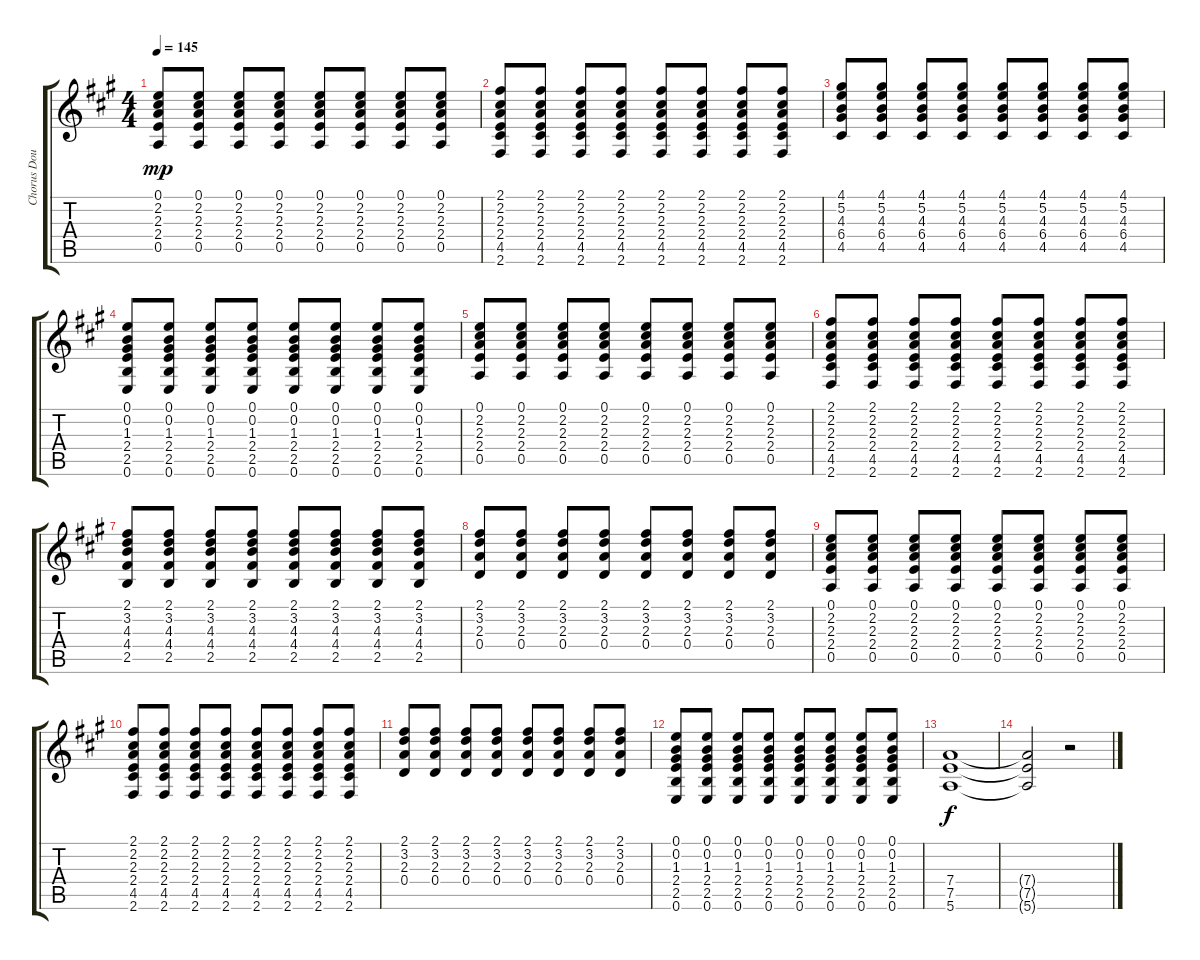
\track ("Chorus Double" "Chorus Dou") {instrument distortionguitar}
\staff {score tabs}
\tuning (E4 B3 G3 D3 A2 E2) {hide}
\ts (4 4)
\tempo 145
\clef g2
\ks a
(0.1 2.2 2.3 2.4 0.5).8{dy mp} (0.1 2.2 2.3 2.4 0.5).8 (0.1 2.2 2.3 2.4 0.5).8 (0.1 2.2 2.3 2.4 0.5).8 (0.1 2.2 2.3 2.4 0.5).8 (0.1 2.2 2.3 2.4 0.5).8 (0.1 2.2 2.3 2.4 0.5).8 (0.1 2.2 2.3 2.4 0.5).8 |
(2.1 2.2 2.3 2.4 4.5 2.6).8 (2.1 2.2 2.3 2.4 4.5 2.6).8 (2.1 2.2 2.3 2.4 4.5 2.6).8 (2.1 2.2 2.3 2.4 4.5 2.6).8 (2.1 2.2 2.3 2.4 4.5 2.6).8 (2.1 2.2 2.3 2.4 4.5 2.6).8 (2.1 2.2 2.3 2.4 4.5 2.6).8 (2.1 2.2 2.3 2.4 4.5 2.6).8 |
(4.1 5.2 4.3 6.4 4.5).8 (4.1 5.2 4.3 6.4 4.5).8 (4.1 5.2 4.3 6.4 4.5).8 (4.1 5.2 4.3 6.4 4.5).8 (4.1 5.2 4.3 6.4 4.5).8 (4.1 5.2 4.3 6.4 4.5).8 (4.1 5.2 4.3 6.4 4.5).8 (4.1 5.2 4.3 6.4 4.5).8 |
(0.1 0.2 1.3 2.4 2.5 0.6).8 (0.1 0.2 1.3 2.4 2.5 0.6).8 (0.1 0.2 1.3 2.4 2.5 0.6).8 (0.1 0.2 1.3 2.4 2.5 0.6).8 (0.1 0.2 1.3 2.4 2.5 0.6).8 (0.1 0.2 1.3 2.4 2.5 0.6).8 (0.1 0.2 1.3 2.4 2.5 0.6).8 (0.1 0.2 1.3 2.4 2.5 0.6).8 |
(0.1 2.2 2.3 2.4 0.5).8 (0.1 2.2 2.3 2.4 0.5).8 (0.1 2.2 2.3 2.4 0.5).8 (0.1 2.2 2.3 2.4 0.5).8 (0.1 2.2 2.3 2.4 0.5).8 (0.1 2.2 2.3 2.4 0.5).8 (0.1 2.2 2.3 2.4 0.5).8 (0.1 2.2 2.3 2.4 0.5).8 |
(2.1 2.2 2.3 2.4 4.5 2.6).8 (2.1 2.2 2.3 2.4 4.5 2.6).8 (2.1 2.2 2.3 2.4 4.5 2.6).8 (2.1 2.2 2.3 2.4 4.5 2.6).8 (2.1 2.2 2.3 2.4 4.5 2.6).8 (2.1 2.2 2.3 2.4 4.5 2.6).8 (2.1 2.2 2.3 2.4 4.5 2.6).8 (2.1 2.2 2.3 2.4 4.5 2.6).8 |
(2.1 3.2 4.3 4.4 2.5).8 (2.1 3.2 4.3 4.4 2.5).8 (2.1 3.2 4.3 4.4 2.5).8 (2.1 3.2 4.3 4.4 2.5).8 (2.1 3.2 4.3 4.4 2.5).8 (2.1 3.2 4.3 4.4 2.5).8 (2.1 3.2 4.3 4.4 2.5).8 (2.1 3.2 4.3 4.4 2.5).8 |
(2.1 3.2 2.3 0.4).8 (2.1 3.2 2.3 0.4).8 (2.1 3.2 2.3 0.4).8 (2.1 3.2 2.3 0.4).8 (2.1 3.2 2.3 0.4).8 (2.1 3.2 2.3 0.4).8 (2.1 3.2 2.3 0.4).8 (2.1 3.2 2.3 0.4).8 |
(0.1 2.2 2.3 2.4 0.5).8 (0.1 2.2 2.3 2.4 0.5).8 (0.1 2.2 2.3 2.4 0.5).8 (0.1 2.2 2.3 2.4 0.5).8 (0.1 2.2 2.3 2.4 0.5).8 (0.1 2.2 2.3 2.4 0.5).8 (0.1 2.2 2.3 2.4 0.5).8 (0.1 2.2 2.3 2.4 0.5).8 |
(2.1 2.2 2.3 2.4 4.5 2.6).8 (2.1 2.2 2.3 2.4 4.5 2.6).8 (2.1 2.2 2.3 2.4 4.5 2.6).8 (2.1 2.2 2.3 2.4 4.5 2.6).8 (2.1 2.2 2.3 2.4 4.5 2.6).8 (2.1 2.2 2.3 2.4 4.5 2.6).8 (2.1 2.2 2.3 2.4 4.5 2.6).8 (2.1 2.2 2.3 2.4 4.5 2.6).8 |
(2.1 3.2 2.3 0.4).8 (2.1 3.2 2.3 0.4).8 (2.1 3.2 2.3 0.4).8 (2.1 3.2 2.3 0.4).8 (2.1 3.2 2.3 0.4).8 (2.1 3.2 2.3 0.4).8 (2.1 3.2 2.3 0.4).8 (2.1 3.2 2.3 0.4).8 |
(0.1 0.2 1.3 2.4 2.5 0.6).8 (0.1 0.2 1.3 2.4 2.5 0.6).8 (0.1 0.2 1.3 2.4 2.5 0.6).8 (0.1 0.2 1.3 2.4 2.5 0.6).8 (0.1 0.2 1.3 2.4 2.5 0.6).8 (0.1 0.2 1.3 2.4 2.5 0.6).8 (0.1 0.2 1.3 2.4 2.5 0.6).8 (0.1 0.2 1.3 2.4 2.5 0.6).8 |
(7.4 7.5 5.6).1{dy f} |
(7.4{t} 7.5{t} 5.6{t}).2 r.2
